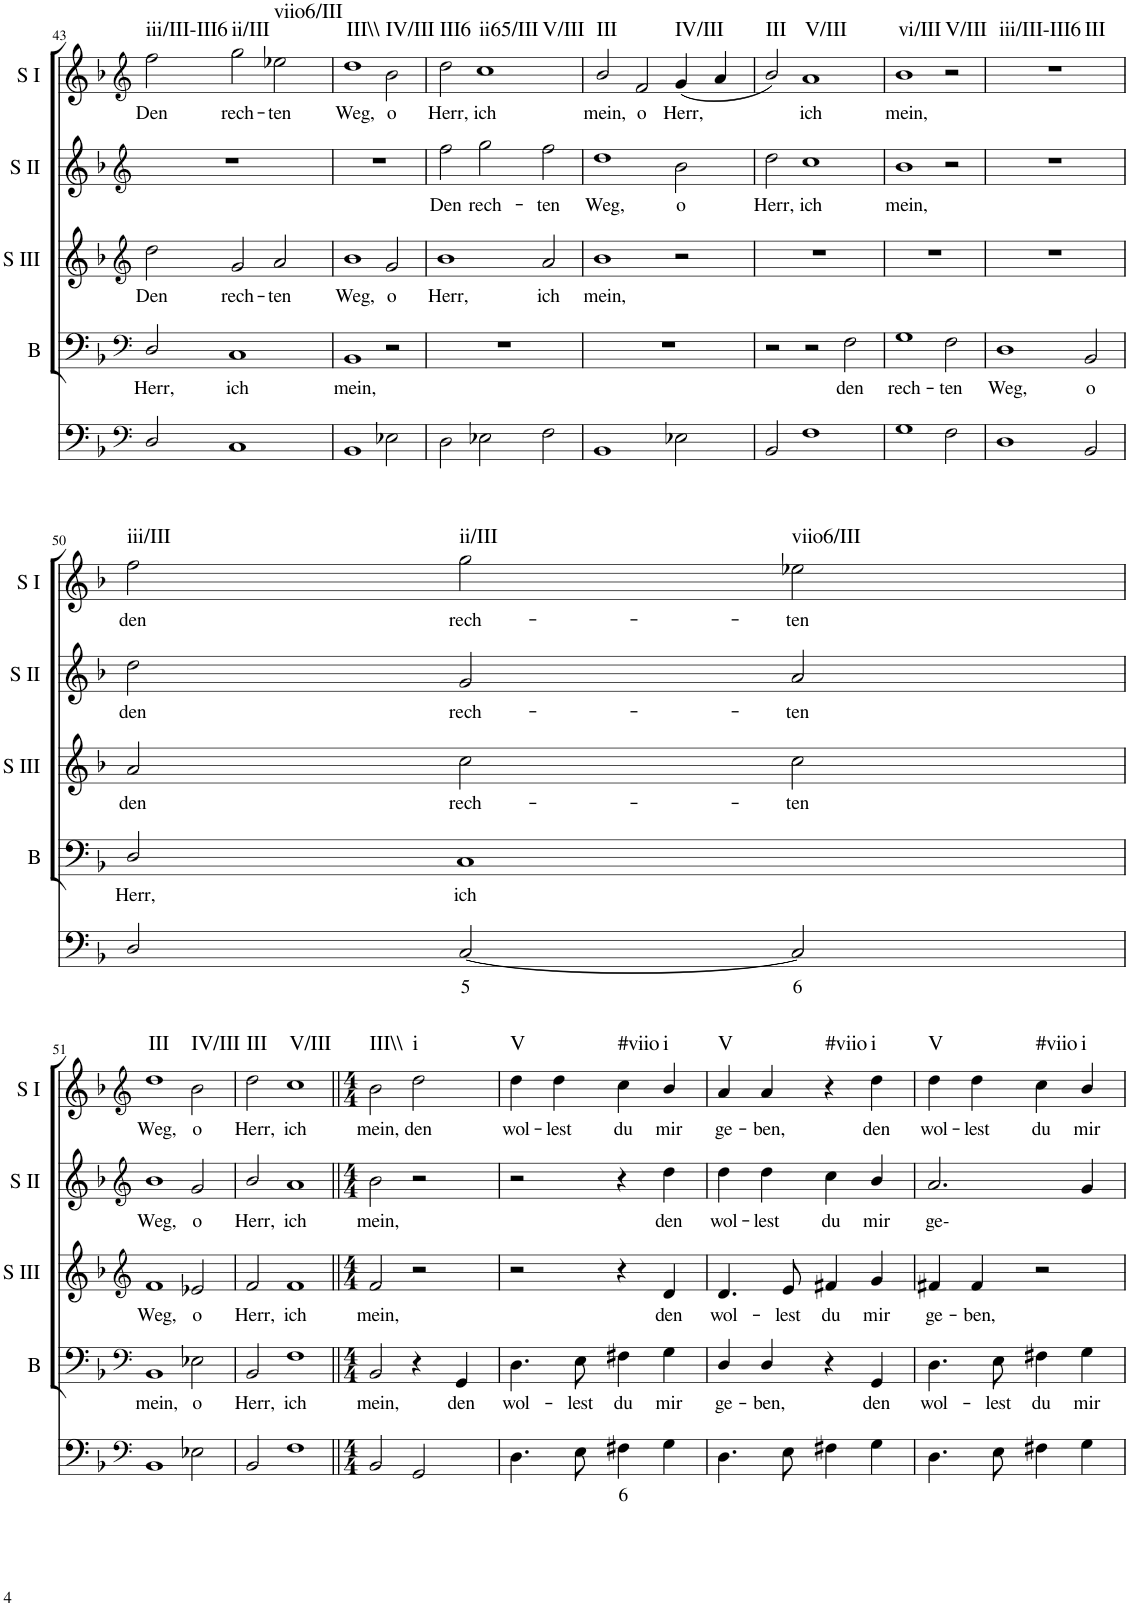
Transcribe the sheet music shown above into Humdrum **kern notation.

**kern	**text	**kern	**text	**kern	**text	**kern	**text	**kern	**text	**harte
*part5	*part5	*part4	*part4	*part3	*part3	*part2	*part2	*part1	*part1	*part1
*staff5	*staff5	*staff4	*staff4	*staff3	*staff3	*staff2	*staff2	*staff1	*staff1	*
*I"Continuo	*	*I"Bass	*	*I"Soprano III	*	*I"Soprano II	*	*I"Soprano I	*	*
*	*	*I'B	*	*I'S III	*	*I'S II	*	*I'S I	*	*
!!LO:PB:g=z
*clefF4	*	*clefF4	*	*clefG2	*	*clefG2	*	*clefG2	*	*
*k[b-]	*	*k[b-]	*	*k[b-]	*	*k[b-]	*	*k[b-]	*	*
*M3/2	*	*M3/2	*	*M3/2	*	*M3/2	*	*M3/2	*	*
=43	=43	=43	=43	=43	=43	=43	=43	=43	=43	=43
!	!	!	!LO:LY:b	!	!LO:LY:b	!	!	!	!LO:LY:b	!LO:H:kt=iii/III-III6
2D/	.	2D/	Herr,	2dd\	Den	1.r	.	2ff\	Den	N
!	!	!	!LO:LY:b	!	!LO:LY:b	!	!	!	!LO:LY:b	!LO:H:kt=ii/III
1C	.	1C	ich	2g/	rech-	.	.	2gg\	rech-	N
!	!	!	!	!	!LO:LY:b	!	!	!	!LO:LY:b	!LO:H:kt=viio6/III
.	.	.	.	2a/	ten	.	.	2ee-X\	ten	N
=44	=44	=44	=44	=44	=44	=44	=44	=44	=44	=44
!	!	!	!LO:LY:b	!	!LO:LY:b	!	!	!	!LO:LY:b	!LO:H:kt=III\\
1BB-	.	1BB-	mein,	1b-	Weg,	1.r	.	1dd	Weg,	N
!	!	!	!	!	!LO:LY:b	!	!	!	!LO:LY:b	!LO:H:kt=IV/III
2E-X\	.	2r	.	2g/	o	.	.	2b-\	o	N
=45	=45	=45	=45	=45	=45	=45	=45	=45	=45	=45
!	!	!	!	!	!LO:LY:b	!	!LO:LY:b	!	!LO:LY:b	!LO:H:kt=III6
2D\	.	1.r	.	1b-	Herr,	2ff\	Den	2dd\	Herr,	N
!	!	!	!	!	!	!	!LO:LY:b	!	!LO:LY:b	!LO:H:n=1:kt=ii65/III
!	!	!	!	!	!	!	!	!	!	!LO:H:n=2:kt=V/III
2E-X\	.	.	.	.	.	2gg\	rech-	1cc	ich	N N
!	!	!	!	!	!LO:LY:b	!	!LO:LY:b	!	!	!
2F\	.	.	.	2a/	ich	2ff\	ten	.	.	.
=46	=46	=46	=46	=46	=46	=46	=46	=46	=46	=46
!	!	!	!	!	!LO:LY:b	!	!LO:LY:b	!	!LO:LY:b	!LO:H:kt=III
1BB-	.	1.r	.	1b-	mein,	1dd	Weg,	2b-/	mein,	N
!	!	!	!	!	!	!	!	!	!LO:LY:b	!
.	.	.	.	.	.	.	.	2f/	o	.
!	!	!	!	!	!	!	!LO:LY:b	!	!LO:LY:b	!LO:H:kt=IV/III
2E-X\	.	.	.	2r	.	2b-\	o	(4g/	Herr,	N
.	.	.	.	.	.	.	.	4a/	.	.
=47	=47	=47	=47	=47	=47	=47	=47	=47	=47	=47
!	!	!	!	!	!	!	!LO:LY:b	!	!	!LO:H:kt=III
2BB-/	.	2r	.	1.r	.	2dd\	Herr,	2b-/)	.	N
!	!	!	!	!	!	!	!LO:LY:b	!	!LO:LY:b	!LO:H:kt=V/III
1F	.	2r	.	.	.	1cc	ich	1a	ich	N
!	!	!	!LO:LY:b	!	!	!	!	!	!	!
.	.	2F\	den	.	.	.	.	.	.	.
=48	=48	=48	=48	=48	=48	=48	=48	=48	=48	=48
!	!	!	!LO:LY:b	!	!	!	!LO:LY:b	!	!LO:LY:b	!LO:H:kt=vi/III
1G	.	1G	rech-	1.r	.	1b-	mein,	1b-	mein,	N
!	!	!	!LO:LY:b	!	!	!	!	!	!	!LO:H:kt=V/III
2F\	.	2F\	ten	.	.	2r	.	2r	.	N
=49	=49	=49	=49	=49	=49	=49	=49	=49	=49	=49
!	!	!	!LO:LY:b	!	!	!	!	!	!	!LO:H:n=1:kt=iii/III-III6
!	!	!	!	!	!	!	!	!	!	!LO:H:n=2:kt=III
1D	.	1D	Weg,	1.r	.	1.r	.	1.r	.	N N
!	!	!	!LO:LY:b	!	!	!	!	!	!	!
2BB-/	.	2BB-/	o	.	.	.	.	.	.	.
!!LO:LB:g=z
=50	=50	=50	=50	=50	=50	=50	=50	=50	=50	=50
!	!	!	!LO:LY:b	!	!LO:LY:b	!	!LO:LY:b	!	!LO:LY:b	!LO:H:kt=iii/III
2D/	.	2D/	Herr,	2a/	den	2dd\	den	2ff\	den	N
!	!LO:LY:b	!	!LO:LY:b	!	!LO:LY:b	!	!LO:LY:b	!	!LO:LY:b	!LO:H:kt=ii/III
[2C/	5	1C	ich	2cc\	rech-	2g/	rech-	2gg\	rech-	N
!	!LO:LY:b	!	!	!	!LO:LY:b	!	!LO:LY:b	!	!LO:LY:b	!LO:H:kt=viio6/III
2C/]	6	.	.	2cc\	ten	2a/	ten	2ee-X\	ten	N
!!LO:LB:g=z
=51	=51	=51	=51	=51	=51	=51	=51	=51	=51	=51
*clefF4	*	*clefF4	*	*clefG2	*	*clefG2	*	*clefG2	*	*
!	!	!	!LO:LY:b	!	!LO:LY:b	!	!LO:LY:b	!	!LO:LY:b	!LO:H:kt=III
1BB-	.	1BB-	mein,	1f	Weg,	1b-	Weg,	1dd	Weg,	N
!	!	!	!LO:LY:b	!	!LO:LY:b	!	!LO:LY:b	!	!LO:LY:b	!LO:H:kt=IV/III
2E-X\	.	2E-X\	o	2e-X/	o	2g/	o	2b-\	o	N
=52	=52	=52	=52	=52	=52	=52	=52	=52	=52	=52
!	!	!	!LO:LY:b	!	!LO:LY:b	!	!LO:LY:b	!	!LO:LY:b	!LO:H:kt=III
2BB-/	.	2BB-/	Herr,	2f/	Herr,	2b-/	Herr,	2dd\	Herr,	N
!	!	!	!LO:LY:b	!	!LO:LY:b	!	!LO:LY:b	!	!LO:LY:b	!LO:H:kt=V/III
1F	.	1F	ich	1f	ich	1a	ich	1cc	ich	N
=53||	=53||	=53||	=53||	=53||	=53||	=53||	=53||	=53||	=53||	=53||
*M4/4	*	*M4/4	*	*M4/4	*	*M4/4	*	*M4/4	*	*
!	!	!	!LO:LY:b	!	!LO:LY:b	!	!LO:LY:b	!	!LO:LY:b	!LO:H:kt=III\\
2BB-/	.	2BB-/	mein,	2f/	mein,	2b-\	mein,	2b-\	mein,	N
!	!	!	!	!	!	!	!	!	!LO:LY:b	!LO:H:kt=i
2GG/	.	4r	.	2r	.	2r	.	2dd\	den	N
!	!	!	!LO:LY:b	!	!	!	!	!	!	!
.	.	4GG/	den	.	.	.	.	.	.	.
=54	=54	=54	=54	=54	=54	=54	=54	=54	=54	=54
!	!	!	!LO:LY:b	!	!	!	!	!	!LO:LY:b	!LO:H:kt=V
4.D\	.	4.D\	wol-	2r	.	2r	.	4dd\	wol-	N
!	!	!	!	!	!	!	!	!	!LO:LY:b	!
.	.	.	.	.	.	.	.	4dd\	lest	.
!	!	!	!LO:LY:b	!	!	!	!	!	!	!
8E\	.	8E\	lest	.	.	.	.	.	.	.
!	!LO:LY:b	!	!LO:LY:b	!	!	!	!	!	!LO:LY:b	!LO:H:kt=#viio
4F#X\	6	4F#X\	du	4r	.	4r	.	4cc\	du	N
!	!	!	!LO:LY:b	!	!LO:LY:b	!	!LO:LY:b	!	!LO:LY:b	!LO:H:kt=i
4G\	.	4G\	mir	4d/	den	4dd\	den	4b-/	mir	N
=55	=55	=55	=55	=55	=55	=55	=55	=55	=55	=55
!	!	!	!LO:LY:b	!	!LO:LY:b	!	!LO:LY:b	!	!LO:LY:b	!LO:H:kt=V
4.D\	.	4D/	ge-	4.d/	wol-	4dd\	wol-	4a/	ge-	N
!	!	!	!LO:LY:b	!	!	!	!LO:LY:b	!	!LO:LY:b	!
.	.	4D/	ben,	.	.	4dd\	lest	4a/	ben,	.
!	!	!	!	!	!LO:LY:b	!	!	!	!	!
8E\	.	.	.	8e/	lest	.	.	.	.	.
!	!	!	!	!	!LO:LY:b	!	!LO:LY:b	!	!	!LO:H:kt=#viio
4F#X\	.	4r	.	4f#X/	du	4cc\	du	4r	.	N
!	!	!	!LO:LY:b	!	!LO:LY:b	!	!LO:LY:b	!	!LO:LY:b	!LO:H:kt=i
4G\	.	4GG/	den	4g/	mir	4b-/	mir	4dd\	den	N
=56	=56	=56	=56	=56	=56	=56	=56	=56	=56	=56
!	!	!	!LO:LY:b	!	!LO:LY:b	!	!LO:LY:b	!	!LO:LY:b	!LO:H:kt=V
4.D\	.	4.D\	wol-	4f#X/	ge-	2.a/	ge-	4dd\	wol-	N
!	!	!	!	!	!LO:LY:b	!	!	!	!LO:LY:b	!
.	.	.	.	4f#/	ben,	.	.	4dd\	lest	.
!	!	!	!LO:LY:b	!	!	!	!	!	!	!
8E\	.	8E\	lest	.	.	.	.	.	.	.
!	!	!	!LO:LY:b	!	!	!	!	!	!LO:LY:b	!LO:H:kt=#viio
4F#X\	.	4F#X\	du	2r	.	.	.	4cc\	du	N
!	!	!	!LO:LY:b	!	!	!	!	!	!LO:LY:b	!LO:H:kt=i
4G\	.	4G\	mir	.	.	4g/	.	4b-/	mir	N
=	=	=	=	=	=	=	=	=	=	=
*-	*-	*-	*-	*-	*-	*-	*-	*-	*-	*-
